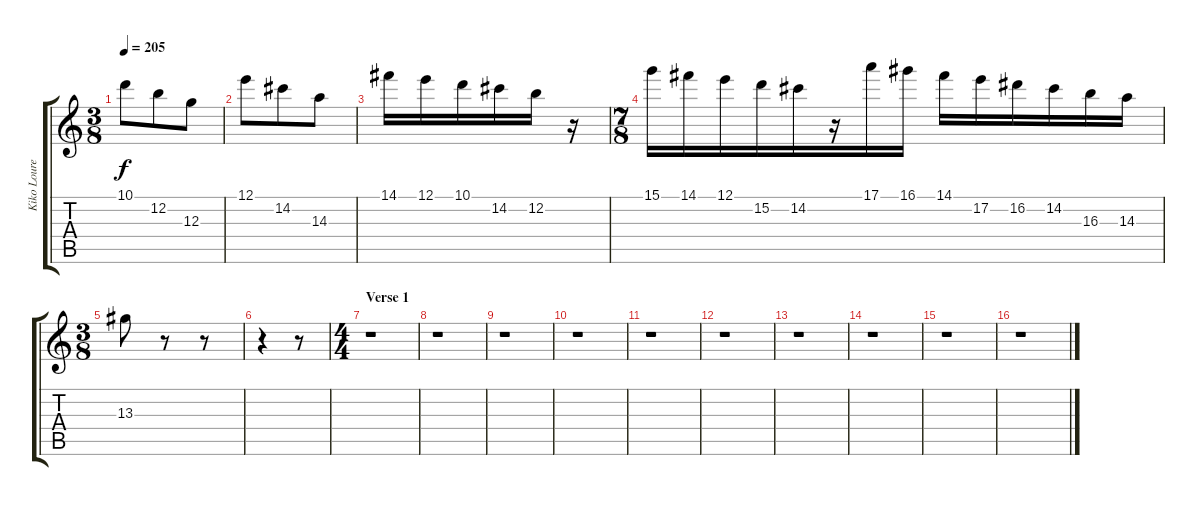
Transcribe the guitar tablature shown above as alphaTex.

\track ("Kiko Loureiro (Solo)" "Kiko Loure") {instrument distortionguitar}
\staff {score tabs}
\tuning (E4 B3 G3 D3 A2 E2) {hide}
\ts (3 8)
\tempo 205
\clef g2
\ks c
10.1.8{dy f} 12.2.8 12.3.8 |
12.1.8 14.2.8 14.3.8 |
14.1.16 12.1.16 10.1.16 14.2.16 12.2.16 r.16 |
\ts (7 8)
15.1.16 14.1.16 12.1.16 15.2.16 14.2.16 r.16 17.1.16 16.1.16 14.1.16 17.2.16 16.2.16 14.2.16 16.3.16 14.3.16 |
\ts (3 8)
13.3.8 r.8 r.8 |
r.4 r.8 |
\ts (4 4)
\section ("" "Verse 1")
r.1 |
r.1 |
r.1 |
r.1 |
r.1 |
r.1 |
r.1 |
r.1 |
r.1 |
r.1
